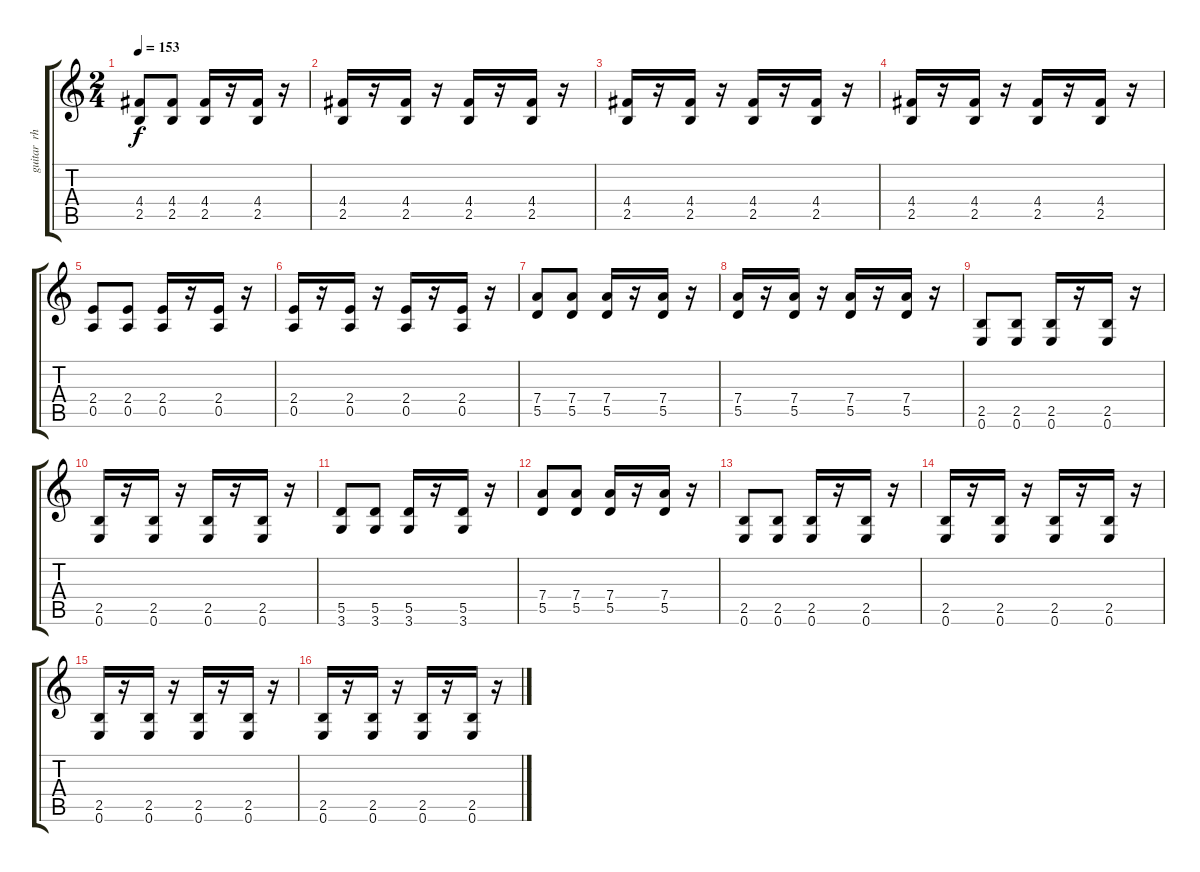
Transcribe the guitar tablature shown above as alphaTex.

\track ("guitar  rhythm  left" "guitar  rh") {instrument distortionguitar}
\staff {score tabs}
\tuning (E4 B3 G3 D3 A2 E2) {hide}
\ts (2 4)
\tempo 153
\clef g2
\ks c
(4.4 2.5).8{dy f} (4.4 2.5).8 (4.4 2.5).16 r.16 (4.4 2.5).16 r.16 |
(4.4 2.5).16 r.16 (4.4 2.5).16 r.16 (4.4 2.5).16 r.16 (4.4 2.5).16 r.16 |
(4.4 2.5).16 r.16 (4.4 2.5).16 r.16 (4.4 2.5).16 r.16 (4.4 2.5).16 r.16 |
(4.4 2.5).16 r.16 (4.4 2.5).16 r.16 (4.4 2.5).16 r.16 (4.4 2.5).16 r.16 |
(2.4 0.5).8 (2.4 0.5).8 (2.4 0.5).16 r.16 (2.4 0.5).16 r.16 |
(2.4 0.5).16 r.16 (2.4 0.5).16 r.16 (2.4 0.5).16 r.16 (2.4 0.5).16 r.16 |
(7.4 5.5).8 (7.4 5.5).8 (7.4 5.5).16 r.16 (7.4 5.5).16 r.16 |
(7.4 5.5).16 r.16 (7.4 5.5).16 r.16 (7.4 5.5).16 r.16 (7.4 5.5).16 r.16 |
(2.5 0.6).8 (2.5 0.6).8 (2.5 0.6).16 r.16 (2.5 0.6).16 r.16 |
(2.5 0.6).16 r.16 (2.5 0.6).16 r.16 (2.5 0.6).16 r.16 (2.5 0.6).16 r.16 |
(5.5 3.6).8 (5.5 3.6).8 (5.5 3.6).16 r.16 (5.5 3.6).16 r.16 |
(7.4 5.5).8 (7.4 5.5).8 (7.4 5.5).16 r.16 (7.4 5.5).16 r.16 |
(2.5 0.6).8 (2.5 0.6).8 (2.5 0.6).16 r.16 (2.5 0.6).16 r.16 |
(2.5 0.6).16 r.16 (2.5 0.6).16 r.16 (2.5 0.6).16 r.16 (2.5 0.6).16 r.16 |
(2.5 0.6).16 r.16 (2.5 0.6).16 r.16 (2.5 0.6).16 r.16 (2.5 0.6).16 r.16 |
(2.5 0.6).16 r.16 (2.5 0.6).16 r.16 (2.5 0.6).16 r.16 (2.5 0.6).16 r.16
